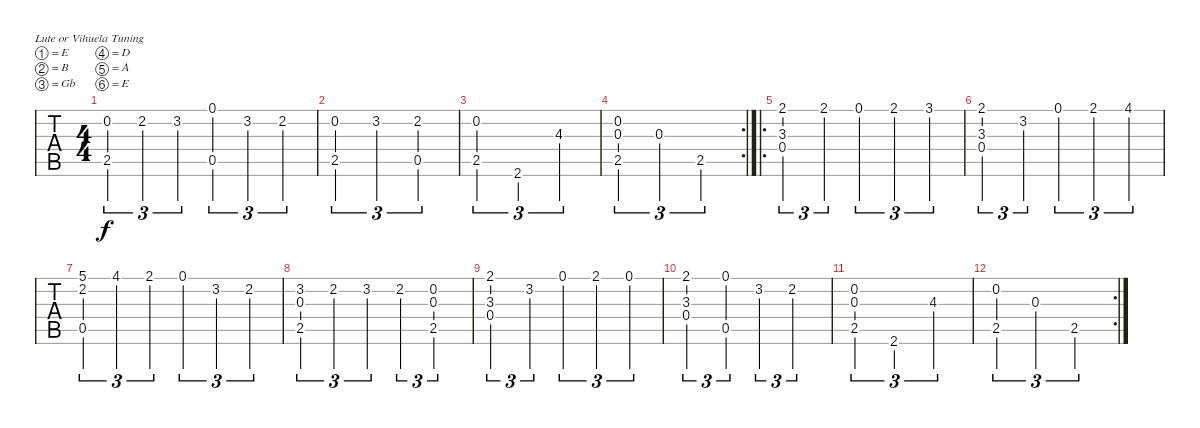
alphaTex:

\bracketExtendMode groupsimilarinstruments
\singleTrackTrackNamePolicy hidden
\multiTrackTrackNamePolicy hidden
\firstSystemTrackNameOrientation horizontal
\otherSystemsTrackNameOrientation horizontal
\track ("Guitar Standard" "Guitar Sta") {instrument acousticguitarsteel}
\staff {tabs}
\tuning (E4 B3 Gb3 D3 A2 E2)
\ts (4 4)
\tempo (120 hide)
\clef g2
\ks bminor
(0.2 2.5).4{tu (3 2) dy f} 2.2.4{tu (3 2)} 3.2.4{tu (3 2)} (0.1 0.5).4{tu (3 2)} 3.2.4{tu (3 2)} 2.2.4{tu (3 2)} |
(0.2 2.5).2{tu (3 2)} 3.2.2{tu (3 2)} (2.2 0.5).2{tu (3 2)} |
(0.2 2.5).2{tu (3 2)} 2.6.2{tu (3 2)} 4.3.2{tu (3 2)} |
\rc 2
(0.2 0.3 2.5).2{tu (3 2)} 0.3.2{tu (3 2)} 2.5.2{tu (3 2)} |
\ro
(2.1 3.3 0.4).2{tu (3 2)} 2.1.4{tu (3 2)} 0.1.4{tu (3 2)} 2.1.4{tu (3 2)} 3.1.4{tu (3 2)} |
(2.1 3.3 0.4).2{tu (3 2)} 3.2.4{tu (3 2)} 0.1.4{tu (3 2)} 2.1.4{tu (3 2)} 4.1.4{tu (3 2)} |
(5.1 2.2 0.5).4{tu (3 2)} 4.1.4{tu (3 2)} 2.1.4{tu (3 2)} 0.1.4{tu (3 2)} 3.2.4{tu (3 2)} 2.2.4{tu (3 2)} |
(3.2 0.3 2.5).4{tu (3 2)} 2.2.4{tu (3 2)} 3.2.4{tu (3 2)} 2.2.4{tu (3 2)} (0.2 0.3 2.5).2{tu (3 2)} |
(2.1 3.3 0.4).2{tu (3 2)} 3.2.4{tu (3 2)} 0.1.4{tu (3 2)} 2.1.4{tu (3 2)} 0.1.4{tu (3 2)} |
(2.1 3.3 0.4).2{tu (3 2)} (0.1 0.5).4{tu (3 2)} 3.2.4{tu (3 2)} 2.2.2{tu (3 2)} |
(0.2 0.3 2.5).2{tu (3 2)} 2.6.2{tu (3 2)} 4.3.2{tu (3 2)} |
\rc 2
(0.2 2.5).2{tu (3 2)} 0.3.2{tu (3 2)} 2.5.2{tu (3 2)}
